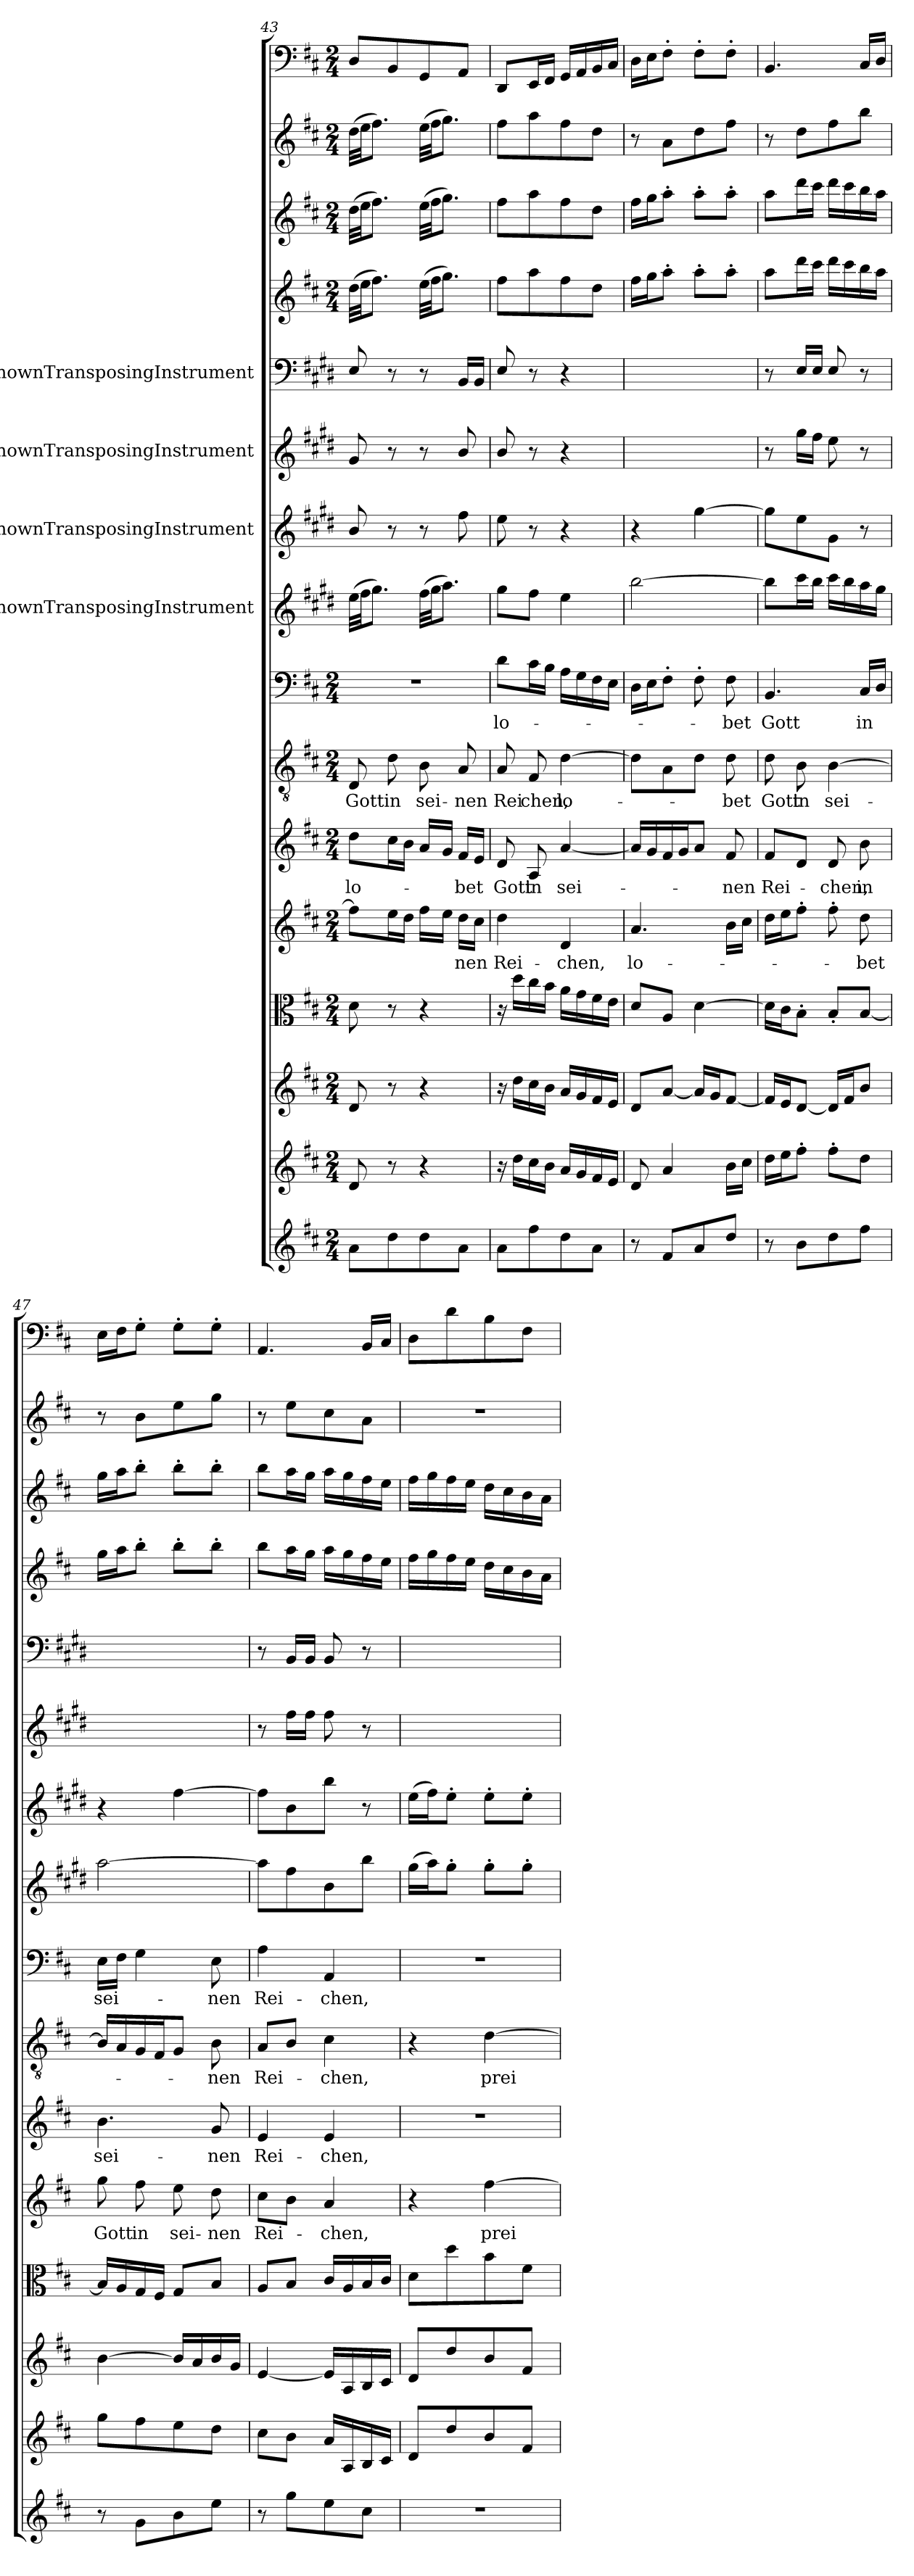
**kern	**kern	**kern	**kern	**kern	**text	**kern	**text	**kern	**text	**kern	**text	**kern	**kern	**kern	**kern	**kern	**kern	**kern	**kern
*part16	*part15	*part14	*part13	*part12	*part12	*part11	*part11	*part10	*part10	*part9	*part9	*part8	*part7	*part6	*part5	*part4	*part3	*part2	*part1
*staff16	*staff15	*staff14	*staff13	*staff12	*staff12	*staff11	*staff11	*staff10	*staff10	*staff9	*staff9	*staff8	*staff7	*staff6	*staff5	*staff4	*staff3	*staff2	*staff1
*	*	*	*	*	*	*	*	*	*	*	*	*I"UnknownTransposingInstrument	*I"UnknownTransposingInstrument	*I"UnknownTransposingInstrument	*I"UnknownTransposingInstrument	*	*	*	*
*clefG2	*clefG2	*clefG2	*clefC3	*clefG2	*	*clefG2	*	*clefGv2	*	*clefF4	*	*clefG2	*clefG2	*clefG2	*clefF4	*clefG2	*clefG2	*clefG2	*clefF4
*	*	*	*	*	*	*	*	*	*	*	*	*ITrd1c2	*ITrd1c2	*ITrd1c2	*ITrd1c2	*	*	*	*
*k[f#c#]	*k[f#c#]	*k[f#c#]	*k[f#c#]	*k[f#c#]	*	*k[f#c#]	*	*k[f#c#]	*	*k[f#c#]	*	*k[f#c#]	*k[f#c#]	*k[f#c#]	*k[f#c#]	*k[f#c#]	*k[f#c#]	*k[f#c#]	*k[f#c#]
*D:	*D:	*D:	*D:	*D:	*	*D:	*	*D:	*	*D:	*	*	*	*	*	*D:	*D:	*D:	*D:
*M2/4	*M2/4	*M2/4	*M2/4	*M2/4	*	*M2/4	*	*M2/4	*	*M2/4	*	*	*	*	*	*M2/4	*M2/4	*M2/4	*M2/4
=43	=43	=43	=43	=43	=43	=43	=43	=43	=43	=43	=43	=43	=43	=43	=43	=43	=43	=43	=43
8a\L	8d/	8d/	8d\	8ff#\L]	.	8dd\L	lo-	8D/	Gott	2r	.	(32dd\LLL	8a/	8f#/	8D/	(32dd\LLL	(32dd\LLL	(32dd\LLL	8D/L
.	.	.	.	.	.	.	.	.	.	.	.	32ee\JJ	.	.	.	32ee\JJ	32ee\JJ	32ee\JJ	.
.	.	.	.	.	.	.	.	.	.	.	.	8.ff#\J)	.	.	.	8.ff#\J)	8.ff#\J)	8.ff#\J)	.
8dd\	8r	8r	8r	16ee\L	.	16cc#\L	.	8d\	in	.	.	.	8r	8r	8r	.	.	.	8BB/
.	.	.	.	16dd\JJ	.	16b\JJ	.	.	.	.	.	.	.	.	.	.	.	.	.
8dd\	4r	4r	4r	16ff#\LL	.	16a/LL	.	8B\	sei-	.	.	(32ee\LLL	8r	8r	8r	(32ee\LLL	(32ee\LLL	(32ee\LLL	8GG/
.	.	.	.	.	.	.	.	.	.	.	.	32ff#\JJ	.	.	.	32ff#\JJ	32ff#\JJ	32ff#\JJ	.
.	.	.	.	16ee\JJ	.	16g/JJ	.	.	.	.	.	8.gg\J)	.	.	.	8.gg\J)	8.gg\J)	8.gg\J)	.
8a\J	.	.	.	16dd\LL	-nen	16f#/LL	-bet	8A/	-nen	.	.	.	8ee\	8a/	16AA/LL	.	.	.	8AA/J
.	.	.	.	16cc#\JJ	.	16e/JJ	.	.	.	.	.	.	.	.	16AA/JJ	.	.	.	.
=44	=44	=44	=44	=44	=44	=44	=44	=44	=44	=44	=44	=44	=44	=44	=44	=44	=44	=44	=44
8a\L	16r	16r	16r	4dd\	Rei-	8d/	Gott	8A/	Rei-	8d\L	lo-	8ff#\L	8dd\	8a/	8D/	8ff#\L	8ff#\L	8ff#\L	8DD/L
.	16dd\LL	16dd\LL	16dd\LL	.	.	.	.	.	.	.	.	.	.	.	.	.	.	.	.
8ff#\	16cc#\	16cc#\	16cc#\	.	.	8A/	in	8F#/	-chen,	16c#\L	.	8ee\J	8r	8r	8r	8aa\	8aa\	8aa\	16EE/L
.	16b\JJ	16b\JJ	16b\JJ	.	.	.	.	.	.	16B\JJ	.	.	.	.	.	.	.	.	16FF#/JJ
8dd\	16a/LL	16a/LL	16a\LL	4d/	-chen,	[4a/	sei-	[4d\	lo-	16A\LL	.	4dd\	4r	4r	4r	8ff#\	8ff#\	8ff#\	16GG/LL
.	16g/	16g/	16g\	.	.	.	.	.	.	16G\	.	.	.	.	.	.	.	.	16AA/
8a\J	16f#/	16f#/	16f#\	.	.	.	.	.	.	16F#\	.	.	.	.	.	8dd\J	8dd\J	8dd\J	16BB/
.	16e/JJ	16e/JJ	16e\JJ	.	.	.	.	.	.	16E\JJ	.	.	.	.	.	.	.	.	16C#/JJ
=45	=45	=45	=45	=45	=45	=45	=45	=45	=45	=45	=45	=45	=45	=45	=45	=45	=45	=45	=45
8r	8d/	8d/L	8d/L	4.a/	lo-	16a/LL]	.	8d\L]	.	16D\LL	.	[2aa\	4r	2r	2r	16ff#\LL	16ff#\LL	8r	16D\LL
.	.	.	.	.	.	16g/	.	.	.	16E\J	.	.	.	.	.	16gg\J	16gg\J	.	16E\J
8f#/L	4a/	[8a/J	8A/J	.	.	16f#/	.	8A\	.	8F#'\J	.	.	.	.	.	8aa'\J	8aa'\J	8a\L	8F#'\J
.	.	.	.	.	.	16g/J	.	.	.	.	.	.	.	.	.	.	.	.	.
8a/	.	16a/LL]	[4d\	.	.	8a/J	.	8d\J	.	8F#'\	.	.	[4ff#\	.	.	8aa'\L	8aa'\L	8dd\	8F#'\L
.	.	16g/J	.	.	.	.	.	.	.	.	.	.	.	.	.	.	.	.	.
8dd/J	16b\LL	[8f#/J	.	16b\LL	.	8f#/	-nen	8d\	-bet	8F#\	-bet	.	.	.	.	8aa'\J	8aa'\J	8ff#\J	8F#'\J
.	16cc#\JJ	.	.	16cc#\JJ	.	.	.	.	.	.	.	.	.	.	.	.	.	.	.
=46	=46	=46	=46	=46	=46	=46	=46	=46	=46	=46	=46	=46	=46	=46	=46	=46	=46	=46	=46
8r	16dd\LL	16f#/LL]	16d\LL]	16dd\LL	.	8f#/L	Rei-	8d\	Gott	4.BB/	Gott	8aa\L]	8ff#\L]	8r	8r	8aa\L	8aa\L	8r	4.BB/
.	16ee\J	16e/J	16c#\J	16ee\J	.	.	.	.	.	.	.	.	.	.	.	.	.	.	.
8b\L	8ff#'\J	[8d/J	8B'\J	8ff#'\J	.	8d/J	.	8B\	in	.	.	16bb\L	8dd\	16ff#\LL	16D/LL	16ddd\L	16ddd\L	8dd\L	.
.	.	.	.	.	.	.	.	.	.	.	.	16aa\JJ	.	16ee\JJ	16D/JJ	16ccc#\JJ	16ccc#\JJ	.	.
8dd\	8ff#'\L	16d/LL]	8B'/L	8ff#'\	.	8d/	-chen,	[4B\	sei-	.	.	16bb\LL	8f#\J	8dd\	8D/	16ddd\LL	16ddd\LL	8ff#\	.
.	.	16f#/J	.	.	.	.	.	.	.	.	.	16aa\	.	.	.	16ccc#\	16ccc#\	.	.
8ff#\J	8dd\J	8b/J	[8B/J	8dd\	-bet	8b\	in	.	.	16C#/LL	in	16gg\	8r	8r	8r	16bb\	16bb\	8bb\J	16C#/LL
.	.	.	.	.	.	.	.	.	.	16D/JJ	.	16ff#\JJ	.	.	.	16aa\JJ	16aa\JJ	.	16D/JJ
=47	=47	=47	=47	=47	=47	=47	=47	=47	=47	=47	=47	=47	=47	=47	=47	=47	=47	=47	=47
8r	8gg\L	[4b\	16B/LL]	8gg\	Gott	4.b\	sei-	16B/LL]	.	16E\LL	sei-	[2gg\	4r	2r	2r	16gg\LL	16gg\LL	8r	16E\LL
.	.	.	16A/	.	.	.	.	16A/	.	16F#\JJ	.	.	.	.	.	16aa\J	16aa\J	.	16F#\J
8g\L	8ff#\	.	16G/	8ff#\	in	.	.	16G/	.	4G\	.	.	.	.	.	8bb'\J	8bb'\J	8b\L	8G'\J
.	.	.	16F#/JJ	.	.	.	.	16F#/J	.	.	.	.	.	.	.	.	.	.	.
8b\	8ee\	16b/LL]	8G/L	8ee\	sei-	.	.	8G/J	.	.	.	.	[4ee\	.	.	8bb'\L	8bb'\L	8ee\	8G'\L
.	.	16a/	.	.	.	.	.	.	.	.	.	.	.	.	.	.	.	.	.
8ee\J	8dd\J	16b/	8B/J	8dd\	-nen	8g/	-nen	8B\	-nen	8E\	-nen	.	.	.	.	8bb'\J	8bb'\J	8gg\J	8G'\J
.	.	16g/JJ	.	.	.	.	.	.	.	.	.	.	.	.	.	.	.	.	.
=48	=48	=48	=48	=48	=48	=48	=48	=48	=48	=48	=48	=48	=48	=48	=48	=48	=48	=48	=48
8r	8cc#\L	[4e/	8A/L	8cc#\L	Rei-	4e/	Rei-	8A/L	Rei-	4A\	Rei-	8gg\L]	8ee\L]	8r	8r	8bb\L	8bb\L	8r	4.AA/
8gg\L	8b\J	.	8B/J	8b\J	.	.	.	8B/J	.	.	.	8ee\	8a\	16ee\LL	16AA/LL	16aa\L	16aa\L	8ee\L	.
.	.	.	.	.	.	.	.	.	.	.	.	.	.	16ee\JJ	16AA/JJ	16gg\JJ	16gg\JJ	.	.
8ee\	16a/LL	16e/LL]	16c#/LL	4a/	-chen,	4e/	-chen,	4c#\	-chen,	4AA/	-chen,	8a\	8aa\J	8ee\	8AA/	16aa\LL	16aa\LL	8cc#\	.
.	16A/	16A/	16A/	.	.	.	.	.	.	.	.	.	.	.	.	16gg\	16gg\	.	.
8cc#\J	16B/	16B/	16B/	.	.	.	.	.	.	.	.	8aa\J	8r	8r	8r	16ff#\	16ff#\	8a\J	16BB/LL
.	16c#/JJ	16c#/JJ	16c#/JJ	.	.	.	.	.	.	.	.	.	.	.	.	16ee\JJ	16ee\JJ	.	16C#/JJ
=49	=49	=49	=49	=49	=49	=49	=49	=49	=49	=49	=49	=49	=49	=49	=49	=49	=49	=49	=49
2r	8d/L	8d/L	8d\L	4r	.	2r	.	4r	.	2r	.	(16ff#\LL	(16dd\LL	2r	2r	16ff#\LL	16ff#\LL	2r	8D\L
.	.	.	.	.	.	.	.	.	.	.	.	16gg\J)	16ee\J)	.	.	16gg\	16gg\	.	.
.	8dd/	8dd/	8dd\	.	.	.	.	.	.	.	.	8ff#'\J	8dd'\J	.	.	16ff#\	16ff#\	.	8d\
.	.	.	.	.	.	.	.	.	.	.	.	.	.	.	.	16ee\JJ	16ee\JJ	.	.
.	8b/	8b/	8b\	[4ff#\	prei-	.	.	[4d\	prei-	.	.	8ff#'\L	8dd'\L	.	.	16dd\LL	16dd\LL	.	8B\
.	.	.	.	.	.	.	.	.	.	.	.	.	.	.	.	16cc#\	16cc#\	.	.
.	8f#/J	8f#/J	8f#\J	.	.	.	.	.	.	.	.	8ff#'\J	8dd'\J	.	.	16b\	16b\	.	8F#\J
.	.	.	.	.	.	.	.	.	.	.	.	.	.	.	.	16a\JJ	16a\JJ	.	.
=	=	=	=	=	=	=	=	=	=	=	=	=	=	=	=	=	=	=	=
*-	*-	*-	*-	*-	*-	*-	*-	*-	*-	*-	*-	*-	*-	*-	*-	*-	*-	*-	*-
